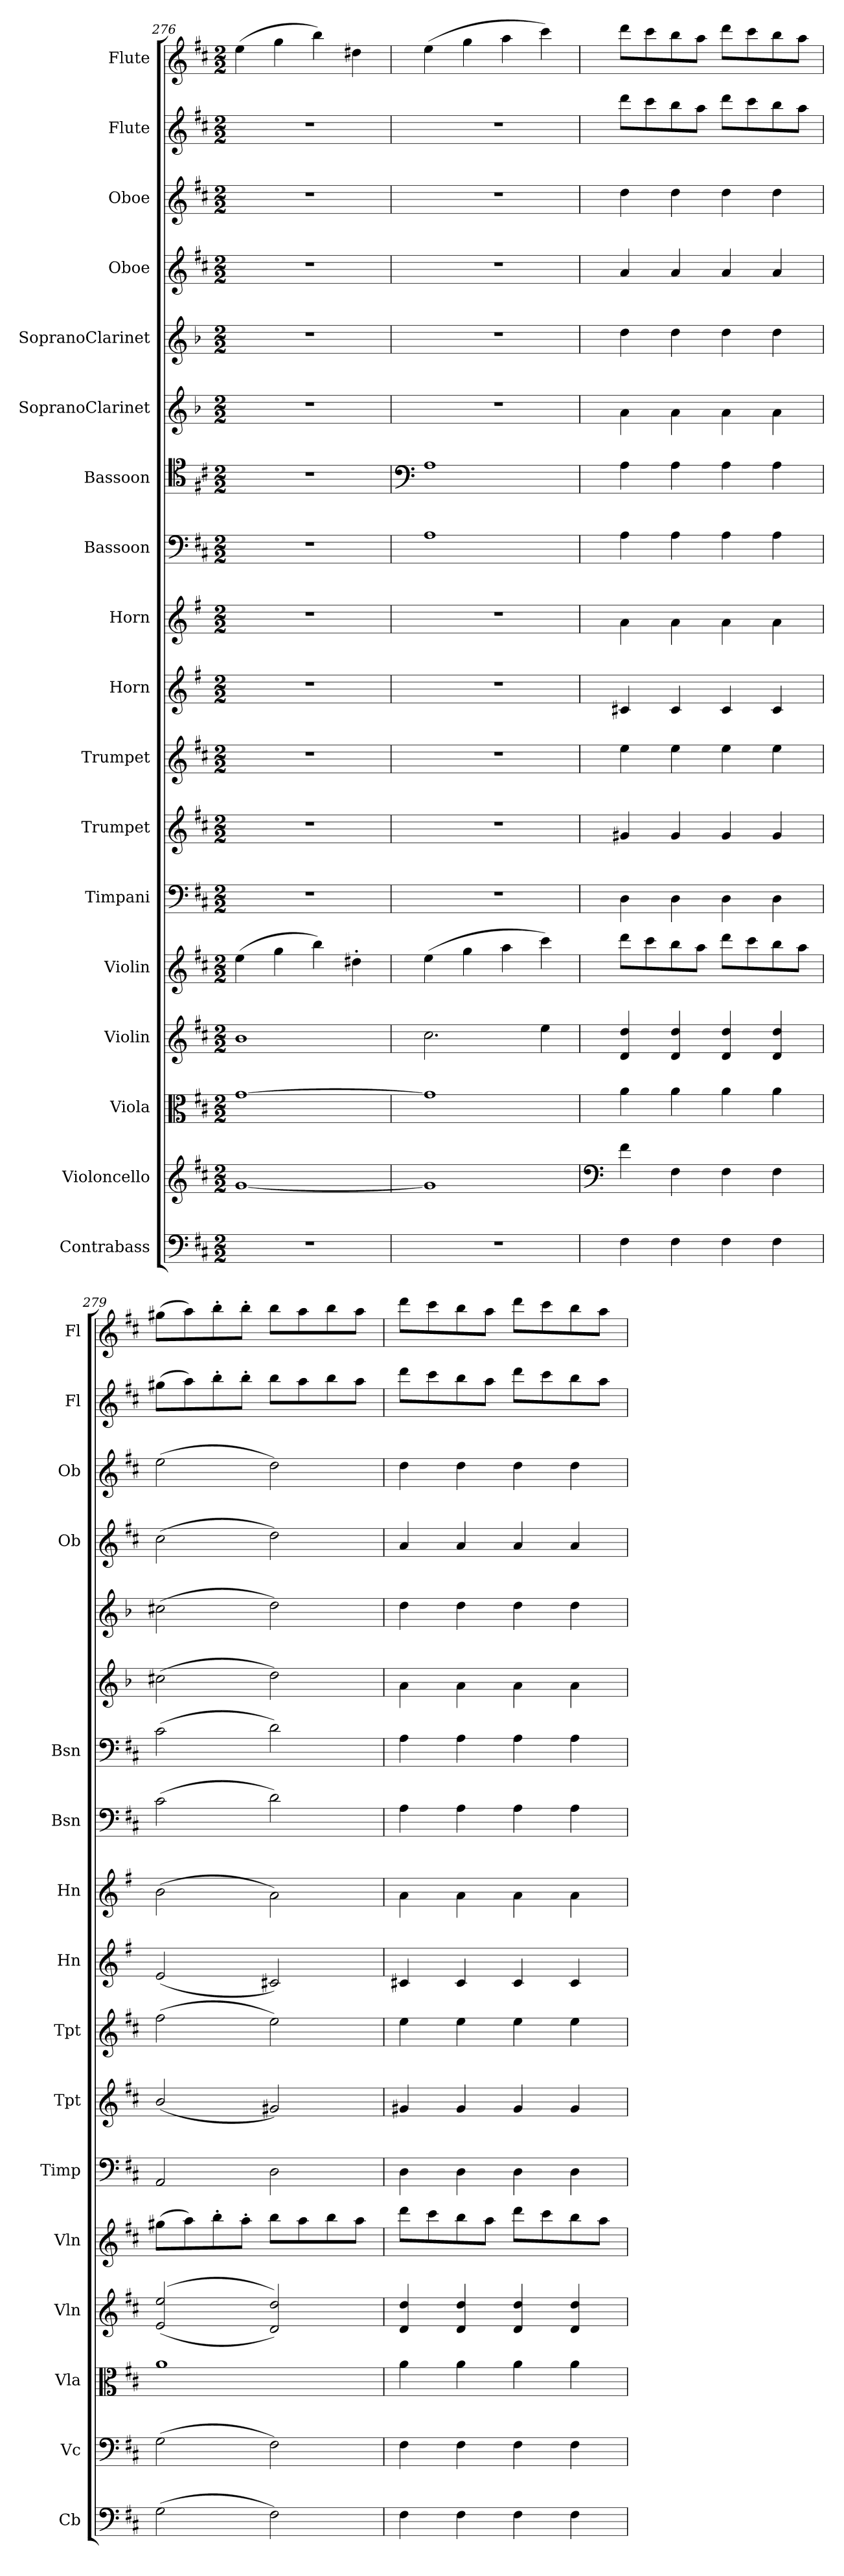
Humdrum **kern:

**kern	**kern	**kern	**kern	**kern	**kern	**kern	**kern	**kern	**kern	**kern	**kern	**kern	**kern	**kern	**kern	**kern	**kern
*part18	*part17	*part16	*part15	*part14	*part13	*part12	*part11	*part10	*part9	*part8	*part7	*part6	*part5	*part4	*part3	*part2	*part1
*staff18	*staff17	*staff16	*staff15	*staff14	*staff13	*staff12	*staff11	*staff10	*staff9	*staff8	*staff7	*staff6	*staff5	*staff4	*staff3	*staff2	*staff1
*I"Contrabass	*I"Violoncello	*I"Viola	*I"Violin	*I"Violin	*I"Timpani	*I"Trumpet	*I"Trumpet	*I"Horn	*I"Horn	*I"Bassoon	*I"Bassoon	*I"SopranoClarinet	*I"SopranoClarinet	*I"Oboe	*I"Oboe	*I"Flute	*I"Flute
*I'Cb	*I'Vc	*I'Vla	*I'Vln	*I'Vln	*I'Timp	*I'Tpt	*I'Tpt	*I'Hn	*I'Hn	*I'Bsn	*I'Bsn	*	*	*I'Ob	*I'Ob	*I'Fl	*I'Fl
*clefF4	*clefG2	*clefC3	*clefG2	*clefG2	*clefF4	*clefG2	*clefG2	*clefG2	*clefG2	*clefF4	*clefC4	*clefG2	*clefG2	*clefG2	*clefG2	*clefG2	*clefG2
*ITrd7c12	*	*	*	*	*	*ITrd1c2	*ITrd1c2	*ITrd4c7	*ITrd4c7	*	*	*	*	*	*	*	*
*k[f#c#]	*k[f#c#]	*k[f#c#]	*k[f#c#]	*k[f#c#]	*k[f#c#]	*k[]	*k[]	*k[]	*k[]	*k[f#c#]	*k[f#c#]	*k[b-]	*k[b-]	*k[f#c#]	*k[f#c#]	*k[f#c#]	*k[f#c#]
*D:	*D:	*D:	*D:	*D:	*D:	*	*	*	*	*D:	*D:	*	*	*D:	*D:	*D:	*D:
*M2/2	*M2/2	*M2/2	*M2/2	*M2/2	*M2/2	*M2/2	*M2/2	*M2/2	*M2/2	*M2/2	*M2/2	*M2/2	*M2/2	*M2/2	*M2/2	*M2/2	*M2/2
=276	=276	=276	=276	=276	=276	=276	=276	=276	=276	=276	=276	=276	=276	=276	=276	=276	=276
1r	[1g	[1g	1b	(>4ee\	1r	1r	1r	1r	1r	1r	1r	1r	1r	1r	1r	1r	(>4ee\
.	.	.	.	4gg\	.	.	.	.	.	.	.	.	.	.	.	.	4gg\
.	.	.	.	4bb\)	.	.	.	.	.	.	.	.	.	.	.	.	4bb\)
.	.	.	.	4dd#X'\	.	.	.	.	.	.	.	.	.	.	.	.	4dd#X\
=277	=277	=277	=277	=277	=277	=277	=277	=277	=277	=277	=277	=277	=277	=277	=277	=277	=277
*	*	*	*	*	*	*	*	*	*	*	*clefF4	*	*	*	*	*	*
1r	1g]	1g]	2.cc#\	(>4ee\	1r	1r	1r	1r	1r	1A	1A	1r	1r	1r	1r	1r	(>4ee\
.	.	.	.	4gg\	.	.	.	.	.	.	.	.	.	.	.	.	4gg\
.	.	.	.	4aa\	.	.	.	.	.	.	.	.	.	.	.	.	4aa\
.	.	.	4ee\	4ccc#\)	.	.	.	.	.	.	.	.	.	.	.	.	4ccc#\)
=278	=278	=278	=278	=278	=278	=278	=278	=278	=278	=278	=278	=278	=278	=278	=278	=278	=278
*	*clefF4	*	*	*	*	*	*	*	*	*	*	*	*	*	*	*	*
4FF#\	4f#\	4a\	4d/ 4dd/	8ddd\L	4D\	4f#X/	4dd\	4F#X/	4d\	4A\	4A\	4a\	4dd\	4a/	4dd\	8ddd\L	8ddd\L
.	.	.	.	8ccc#\	.	.	.	.	.	.	.	.	.	.	.	8ccc#\	8ccc#\
4FF#\	4F#\	4a\	4d/ 4dd/	8bb\	4D\	4f#/	4dd\	4F#/	4d\	4A\	4A\	4a\	4dd\	4a/	4dd\	8bb\	8bb\
.	.	.	.	8aa\J	.	.	.	.	.	.	.	.	.	.	.	8aa\J	8aa\J
4FF#\	4F#\	4a\	4d/ 4dd/	8ddd\L	4D\	4f#/	4dd\	4F#/	4d\	4A\	4A\	4a\	4dd\	4a/	4dd\	8ddd\L	8ddd\L
.	.	.	.	8ccc#\	.	.	.	.	.	.	.	.	.	.	.	8ccc#\	8ccc#\
4FF#\	4F#\	4a\	4d/ 4dd/	8bb\	4D\	4f#/	4dd\	4F#/	4d\	4A\	4A\	4a\	4dd\	4a/	4dd\	8bb\	8bb\
.	.	.	.	8aa\J	.	.	.	.	.	.	.	.	.	.	.	8aa\J	8aa\J
=279	=279	=279	=279	=279	=279	=279	=279	=279	=279	=279	=279	=279	=279	=279	=279	=279	=279
(>2GG\	(>2G\	1a	(<(<2e/ 2ee/	(>8gg#X\L	2AA/	(<2a/	(>2ee\	(<2A/	(>2e\	(>2c#\	(>2c#\	(>2cc#X\	(>2cc#X\	(>2cc#\	(>2ee\	(>8gg#X\L	(>8gg#X\L
.	.	.	.	8aa\)	.	.	.	.	.	.	.	.	.	.	.	8aa\)	8aa\)
.	.	.	.	8bb'\	.	.	.	.	.	.	.	.	.	.	.	8bb'\	8bb'\
.	.	.	.	8aa'\J	.	.	.	.	.	.	.	.	.	.	.	8bb'\J	8bb'\J
2FF#\)	2F#\)	.	2d/ 2dd/))	8bb\L	2D\	2f#X/)	2dd\)	2F#X/)	2d\)	2d\)	2d\)	2dd\)	2dd\)	2dd\)	2dd\)	8bb\L	8bb\L
.	.	.	.	8aa\	.	.	.	.	.	.	.	.	.	.	.	8aa\	8aa\
.	.	.	.	8bb\	.	.	.	.	.	.	.	.	.	.	.	8bb\	8bb\
.	.	.	.	8aa\J	.	.	.	.	.	.	.	.	.	.	.	8aa\J	8aa\J
=280	=280	=280	=280	=280	=280	=280	=280	=280	=280	=280	=280	=280	=280	=280	=280	=280	=280
4FF#\	4F#\	4a\	4d/ 4dd/	8ddd\L	4D\	4f#X/	4dd\	4F#X/	4d\	4A\	4A\	4a\	4dd\	4a/	4dd\	8ddd\L	8ddd\L
.	.	.	.	8ccc#\	.	.	.	.	.	.	.	.	.	.	.	8ccc#\	8ccc#\
4FF#\	4F#\	4a\	4d/ 4dd/	8bb\	4D\	4f#/	4dd\	4F#/	4d\	4A\	4A\	4a\	4dd\	4a/	4dd\	8bb\	8bb\
.	.	.	.	8aa\J	.	.	.	.	.	.	.	.	.	.	.	8aa\J	8aa\J
4FF#\	4F#\	4a\	4d/ 4dd/	8ddd\L	4D\	4f#/	4dd\	4F#/	4d\	4A\	4A\	4a\	4dd\	4a/	4dd\	8ddd\L	8ddd\L
.	.	.	.	8ccc#\	.	.	.	.	.	.	.	.	.	.	.	8ccc#\	8ccc#\
4FF#\	4F#\	4a\	4d/ 4dd/	8bb\	4D\	4f#/	4dd\	4F#/	4d\	4A\	4A\	4a\	4dd\	4a/	4dd\	8bb\	8bb\
.	.	.	.	8aa\J	.	.	.	.	.	.	.	.	.	.	.	8aa\J	8aa\J
=	=	=	=	=	=	=	=	=	=	=	=	=	=	=	=	=	=
*-	*-	*-	*-	*-	*-	*-	*-	*-	*-	*-	*-	*-	*-	*-	*-	*-	*-
